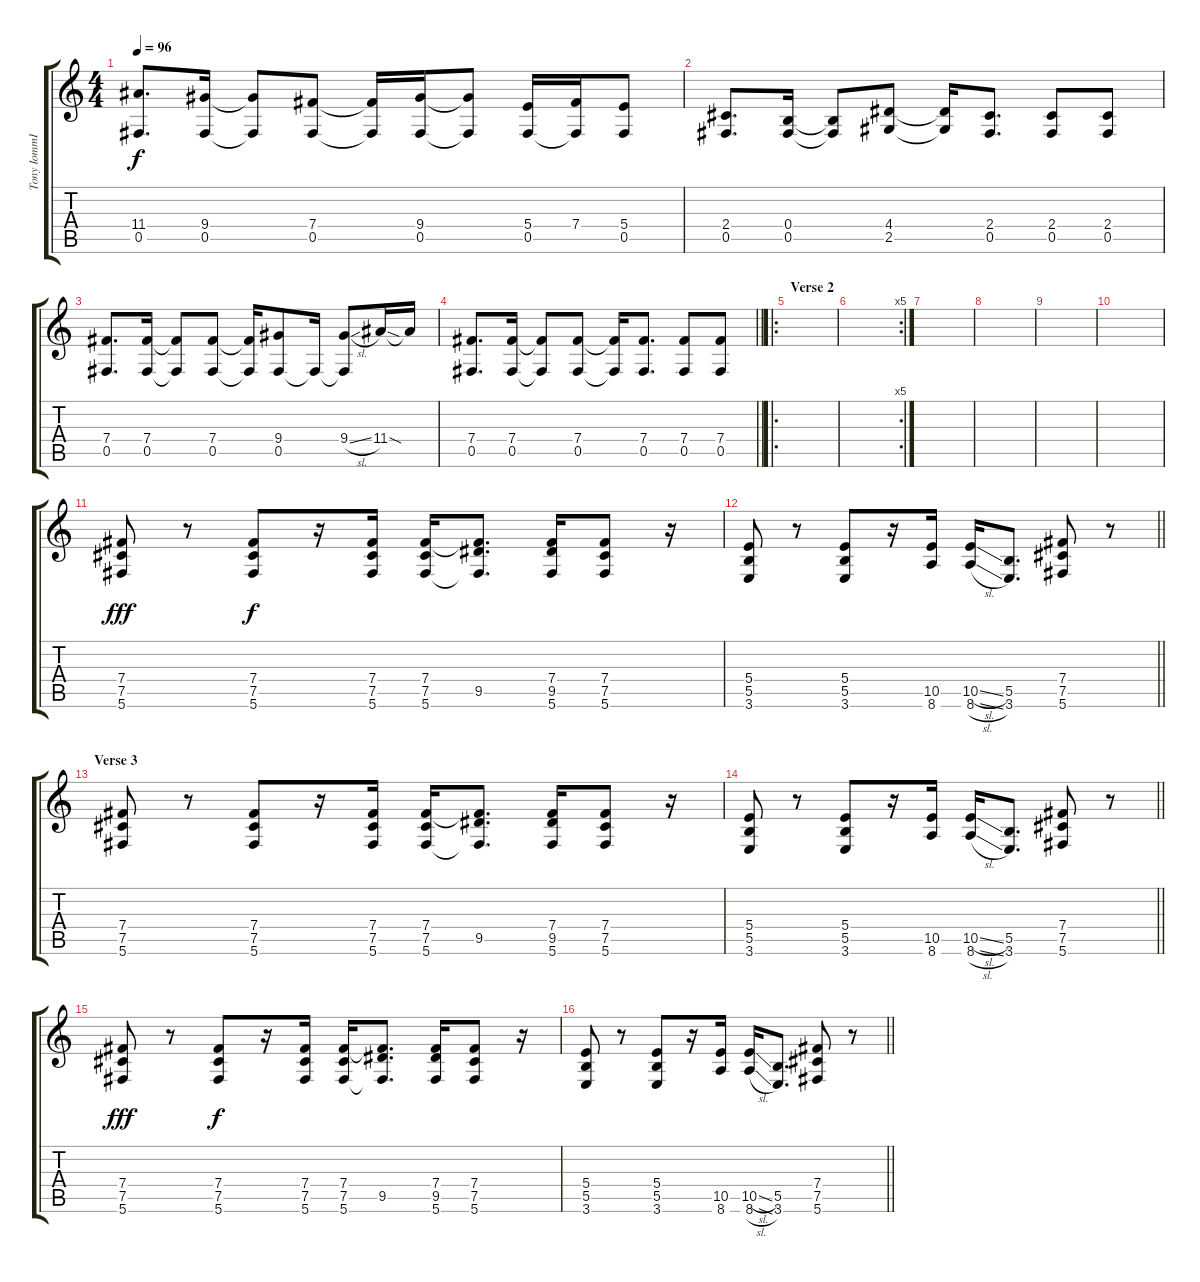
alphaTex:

\track ("Tony IommI Lead" "Tony IommI") {instrument distortionguitar}
\staff {score tabs}
\tuning (Db4 Ab3 E3 B2 Gb2 Db2) {hide}
\ts (4 4)
\tempo 96
\clef g2
\ks c
(11.4 0.5).8{d dy f} (9.4 0.5).16 (9.4{t} 0.5{t}).8 (7.4 0.5).8 (7.4{t} 0.5{t}).16 (9.4 0.5).16 (9.4{t} 0.5{t}).8 (5.4 0.5).16 (7.4 0.5{t}).16 (5.4 0.5).8 |
(2.4 0.5).8{d} (0.4 0.5).16 (0.4{t} 0.5{t}).8 (4.4 2.5).8 (4.4{t} 2.5{t}).16 (2.4 0.5).8{d} (2.4 0.5).8 (2.4 0.5).8 |
(7.4 0.5).8{d} (7.4 0.5).16 (7.4{t} 0.5{t}).8 (7.4 0.5).8 (7.4{t} 0.5{t}).16 (9.4 0.5).8 0.5{t}.16 (9.4{sl} 0.5{t}).8 11.4{sod}.16 11.4{t}.16 |
\barLineRight lightlight
(7.4 0.5).8{d} (7.4 0.5).16 (7.4{t} 0.5{t}).8 (7.4 0.5).8 (7.4{t} 0.5{t}).16 (7.4 0.5).8{d} (7.4 0.5).8 (7.4 0.5).8 |
\ro
\section ("" "Verse 2")
|
\rc 5
|
|
|
|
|
(7.4 7.5 5.6).8{dy fff} r.8 (7.4 7.5 5.6).8{dy f} r.16 (7.4 7.5 5.6).16 (7.4 7.5 5.6).16 (7.4{t} 9.5 5.6{t}).8{d} (7.4 9.5 5.6).16 (7.4 7.5 5.6).8 r.16 |
\barLineRight lightlight
(5.4 5.5 3.6).8 r.8 (5.4 5.5 3.6).8 r.16 (10.5 8.6).16 (10.5{sl} 8.6{sl}).16 (5.5 3.6).8{d} (7.4 7.5 5.6).8 r.8 |
\section ("" "Verse 3")
(7.4 7.5 5.6).8 r.8 (7.4 7.5 5.6).8 r.16 (7.4 7.5 5.6).16 (7.4 7.5 5.6).16 (7.4{t} 9.5 5.6{t}).8{d} (7.4 9.5 5.6).16 (7.4 7.5 5.6).8 r.16 |
\barLineRight lightlight
(5.4 5.5 3.6).8 r.8 (5.4 5.5 3.6).8 r.16 (10.5 8.6).16 (10.5{sl} 8.6{sl}).16 (5.5 3.6).8{d} (7.4 7.5 5.6).8 r.8 |
(7.4 7.5 5.6).8{dy fff} r.8 (7.4 7.5 5.6).8{dy f} r.16 (7.4 7.5 5.6).16 (7.4 7.5 5.6).16 (7.4{t} 9.5 5.6{t}).8{d} (7.4 9.5 5.6).16 (7.4 7.5 5.6).8 r.16 |
\barLineRight lightlight
(5.4 5.5 3.6).8 r.8 (5.4 5.5 3.6).8 r.16 (10.5 8.6).16 (10.5{sl} 8.6{sl}).16 (5.5 3.6).8{d} (7.4 7.5 5.6).8 r.8
